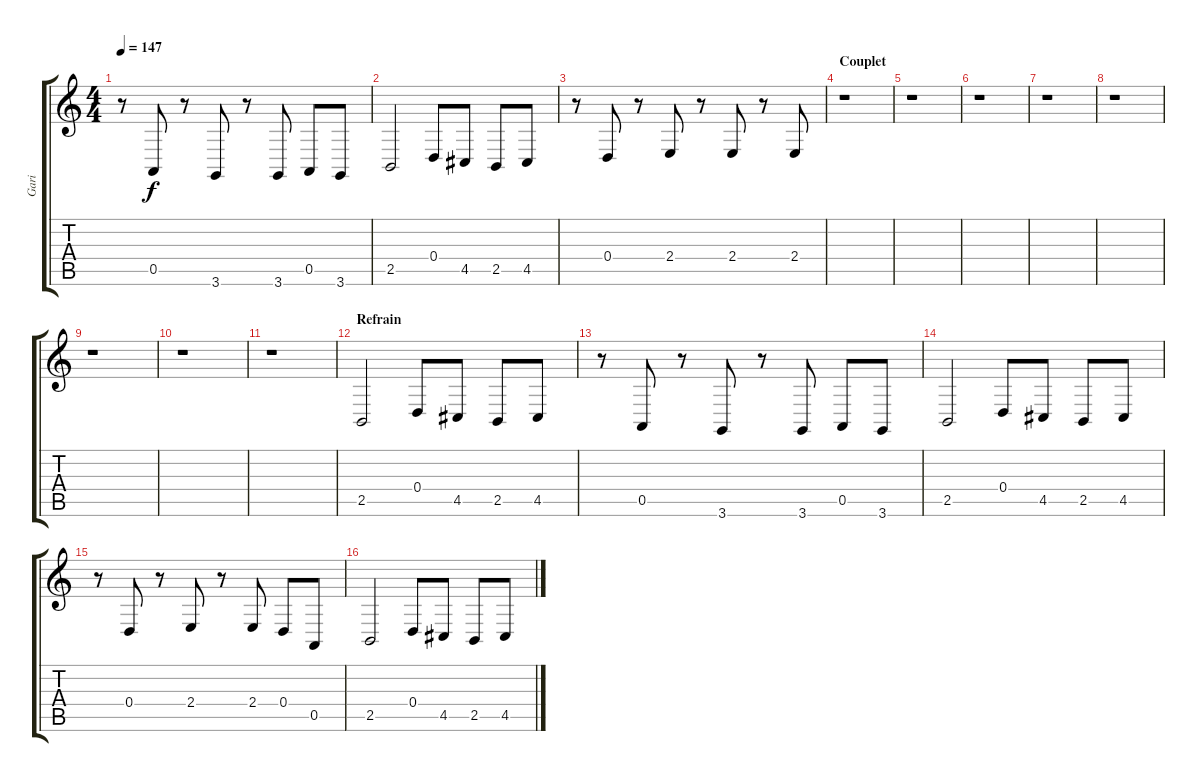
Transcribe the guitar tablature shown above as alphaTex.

\track ("Gari" "Gari") {instrument trombone}
\staff {score tabs}
\tuning (E4 B3 G3 D3 A2 E2) {hide}
\ts (4 4)
\tempo 147
\clef g2
\ks c
r.8{dy f} 0.5.8 r.8 3.6.8 r.8 3.6.8 0.5.8 3.6.8 |
2.5.2 0.4.8 4.5.8 2.5.8 4.5.8 |
r.8 0.4.8 r.8 2.4.8 r.8 2.4.8 r.8 2.4.8 |
\section ("" "Couplet")
r.1 |
r.1 |
r.1 |
r.1 |
r.1 |
r.1 |
r.1 |
r.1 |
\section ("" "Refrain")
2.5.2 0.4.8 4.5.8 2.5.8 4.5.8 |
r.8 0.5.8 r.8 3.6.8 r.8 3.6.8 0.5.8 3.6.8 |
2.5.2 0.4.8 4.5.8 2.5.8 4.5.8 |
r.8 0.4.8 r.8 2.4.8 r.8 2.4.8 0.4.8 0.5.8 |
2.5.2 0.4.8 4.5.8 2.5.8 4.5.8
